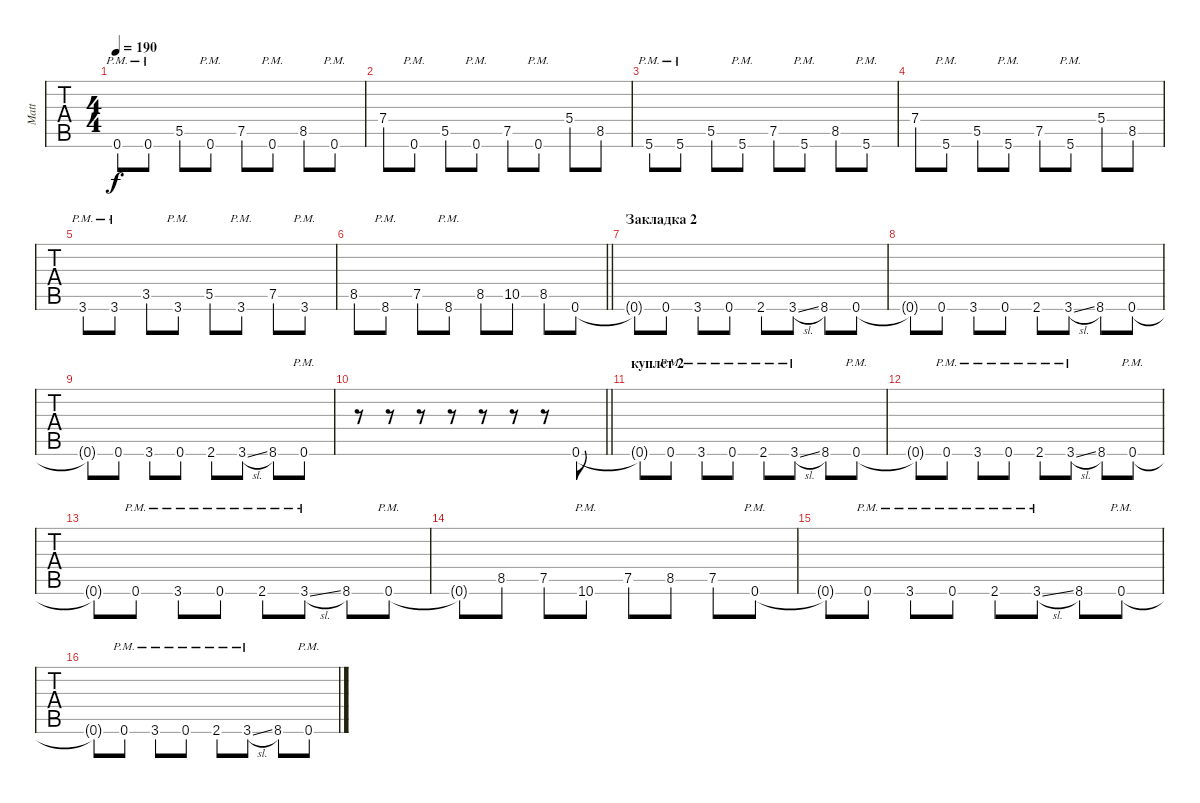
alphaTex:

\track ("Matt" "Matt") {instrument distortionguitar}
\staff {tabs}
\tuning (E4 B3 G3 D3 A2 D2) {hide}
\ts (4 4)
\tempo 190
\clef g2
\ks c
0.6{pm}.8{dy f} 0.6{pm}.8 5.5.8 0.6{pm}.8 7.5.8 0.6{pm}.8 8.5.8 0.6{pm}.8 |
7.4.8 0.6{pm}.8 5.5.8 0.6{pm}.8 7.5.8 0.6{pm}.8 5.4.8 8.5.8 |
5.6{pm}.8 5.6{pm}.8 5.5.8 5.6{pm}.8 7.5.8 5.6{pm}.8 8.5.8 5.6{pm}.8 |
7.4.8 5.6{pm}.8 5.5.8 5.6{pm}.8 7.5.8 5.6{pm}.8 5.4.8 8.5.8 |
3.6{pm}.8 3.6{pm}.8 3.5.8 3.6{pm}.8 5.5.8 3.6{pm}.8 7.5.8 3.6{pm}.8 |
\barLineRight lightlight
8.5.8 8.6{pm}.8 7.5.8 8.6{pm}.8 8.5.8 10.5.8 8.5.8 0.6.8 |
\section ("" "Закладка 2")
0.6{t}.8 0.6.8 3.6.8 0.6.8 2.6.8 3.6{sl}.8 8.6.8 0.6.8 |
0.6{t}.8 0.6.8 3.6.8 0.6.8 2.6.8 3.6{sl}.8 8.6.8 0.6.8 |
0.6{t}.8 0.6.8 3.6.8 0.6.8 2.6.8 3.6{sl}.8 8.6.8 0.6{pm}.8 |
\barLineRight lightlight
r.8 r.8 r.8 r.8 r.8 r.8 r.8 0.6.8 |
\section ("" "куплет 2")
0.6{t}.8 0.6{pm}.8 3.6{pm}.8 0.6{pm}.8 2.6{pm}.8 3.6{sl pm}.8 8.6.8 0.6{pm}.8 |
0.6{t}.8 0.6{pm}.8 3.6{pm}.8 0.6{pm}.8 2.6{pm}.8 3.6{sl pm}.8 8.6.8 0.6{pm}.8 |
0.6{t}.8 0.6{pm}.8 3.6{pm}.8 0.6{pm}.8 2.6{pm}.8 3.6{sl pm}.8 8.6.8 0.6{pm}.8 |
0.6{t}.8 8.5.8 7.5.8 10.6{pm}.8 7.5.8 8.5.8 7.5.8 0.6{pm}.8 |
0.6{t}.8 0.6{pm}.8 3.6{pm}.8 0.6{pm}.8 2.6{pm}.8 3.6{sl pm}.8 8.6.8 0.6{pm}.8 |
0.6{t}.8 0.6{pm}.8 3.6{pm}.8 0.6{pm}.8 2.6{pm}.8 3.6{sl pm}.8 8.6.8 0.6{pm}.8
